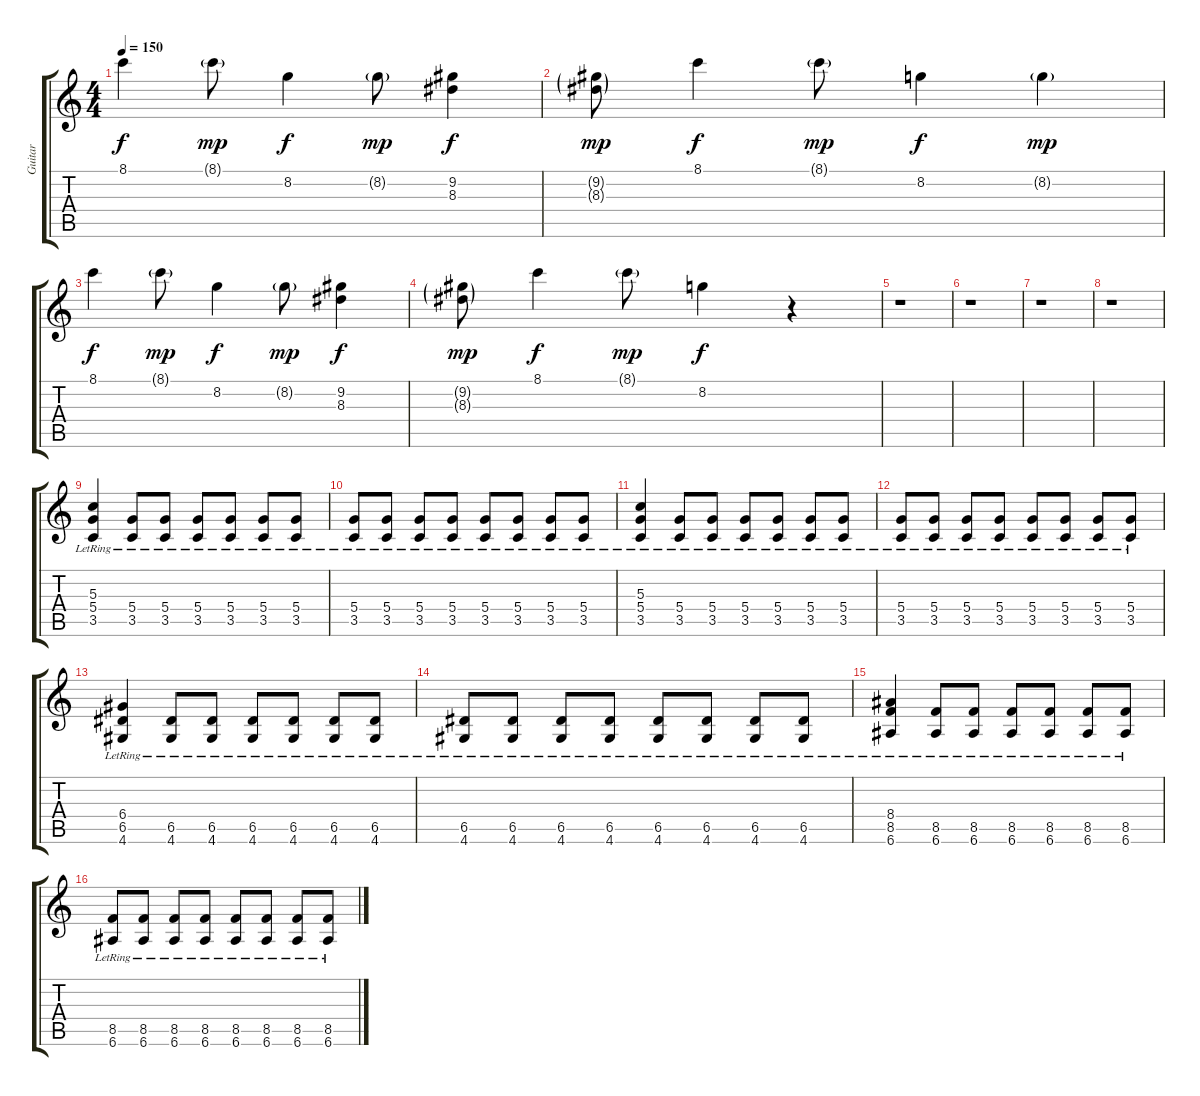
\track ("Guitar" "Guitar") {instrument distortionguitar}
\staff {score tabs}
\tuning (E4 B3 G3 D3 A2 E2) {hide}
\ts (4 4)
\tempo 150
\clef g2
\ks c
8.1.4{dy f} 8.1{g}.8{dy mp} 8.2.4{dy f} 8.2{g}.8{dy mp} (9.2 8.3).4{dy f} |
(9.2{g} 8.3{g}).8{dy mp} 8.1.4{dy f} 8.1{g}.8{dy mp} 8.2.4{dy f} 8.2{g}.4{dy mp} |
8.1.4{dy f} 8.1{g}.8{dy mp} 8.2.4{dy f} 8.2{g}.8{dy mp} (9.2 8.3).4{dy f} |
(9.2{g} 8.3{g}).8{dy mp} 8.1.4{dy f} 8.1{g}.8{dy mp} 8.2.4{dy f} r.4 |
r.1 |
r.1 |
r.1 |
r.1 |
(5.3{lr} 5.4{lr} 3.5{lr}).4 (5.4{lr} 3.5{lr}).8 (5.4{lr} 3.5{lr}).8 (5.4{lr} 3.5{lr}).8 (5.4{lr} 3.5{lr}).8 (5.4{lr} 3.5{lr}).8 (5.4{lr} 3.5{lr}).8 |
(5.4{lr} 3.5{lr}).8 (5.4{lr} 3.5{lr}).8 (5.4{lr} 3.5{lr}).8 (5.4{lr} 3.5{lr}).8 (5.4{lr} 3.5{lr}).8 (5.4{lr} 3.5{lr}).8 (5.4{lr} 3.5{lr}).8 (5.4{lr} 3.5{lr}).8 |
(5.3{lr} 5.4{lr} 3.5{lr}).4 (5.4{lr} 3.5{lr}).8 (5.4{lr} 3.5{lr}).8 (5.4{lr} 3.5{lr}).8 (5.4{lr} 3.5{lr}).8 (5.4{lr} 3.5{lr}).8 (5.4{lr} 3.5{lr}).8 |
(5.4{lr} 3.5{lr}).8 (5.4{lr} 3.5{lr}).8 (5.4{lr} 3.5{lr}).8 (5.4{lr} 3.5{lr}).8 (5.4{lr} 3.5{lr}).8 (5.4{lr} 3.5{lr}).8 (5.4{lr} 3.5{lr}).8 (5.4{lr} 3.5{lr}).8 |
(6.4{lr} 6.5{lr} 4.6{lr}).4 (6.5{lr} 4.6{lr}).8 (6.5{lr} 4.6{lr}).8 (6.5{lr} 4.6{lr}).8 (6.5{lr} 4.6{lr}).8 (6.5{lr} 4.6{lr}).8 (6.5{lr} 4.6{lr}).8 |
(6.5{lr} 4.6{lr}).8 (6.5{lr} 4.6{lr}).8 (6.5{lr} 4.6{lr}).8 (6.5{lr} 4.6{lr}).8 (6.5{lr} 4.6{lr}).8 (6.5{lr} 4.6{lr}).8 (6.5{lr} 4.6{lr}).8 (6.5{lr} 4.6{lr}).8 |
(8.4{lr} 8.5{lr} 6.6{lr}).4 (8.5{lr} 6.6{lr}).8 (8.5{lr} 6.6{lr}).8 (8.5{lr} 6.6{lr}).8 (8.5{lr} 6.6{lr}).8 (8.5{lr} 6.6{lr}).8 (8.5{lr} 6.6{lr}).8 |
(8.5{lr} 6.6{lr}).8 (8.5{lr} 6.6{lr}).8 (8.5{lr} 6.6{lr}).8 (8.5{lr} 6.6{lr}).8 (8.5{lr} 6.6{lr}).8 (8.5{lr} 6.6{lr}).8 (8.5{lr} 6.6{lr}).8 (8.5{lr} 6.6{lr}).8
